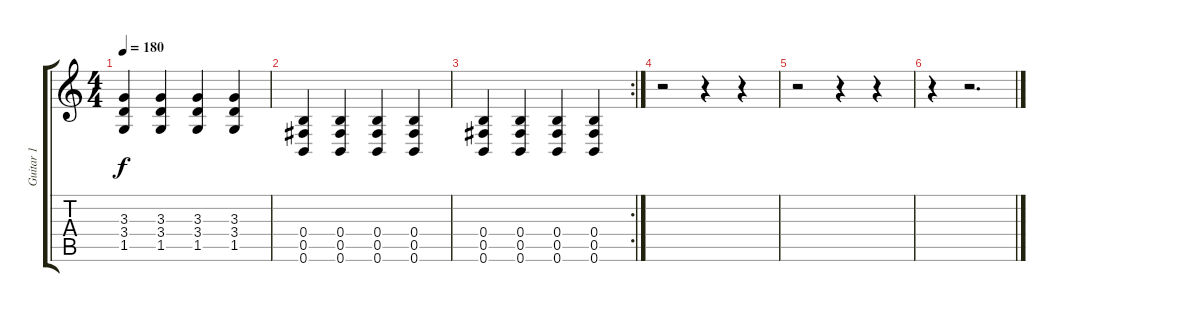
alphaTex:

\track ("Guitar 1" "Guitar 1") {instrument acousticguitarsteel}
\staff {score tabs}
\tuning (Db4 Ab3 E3 B2 Gb2 B1) {hide}
\ts (4 4)
\tempo 180
\clef g2
\ks c
(3.3 3.4 1.5).4{dy f} (3.3 3.4 1.5).4 (3.3 3.4 1.5).4 (3.3 3.4 1.5).4 |
(0.4 0.5 0.6).4 (0.4 0.5 0.6).4 (0.4 0.5 0.6).4 (0.4 0.5 0.6).4 |
\rc 2
(0.4 0.5 0.6).4 (0.4 0.5 0.6).4 (0.4 0.5 0.6).4 (0.4 0.5 0.6).4 |
r.2 r.4 r.4 |
r.2 r.4 r.4 |
r.4 r.2{d}
